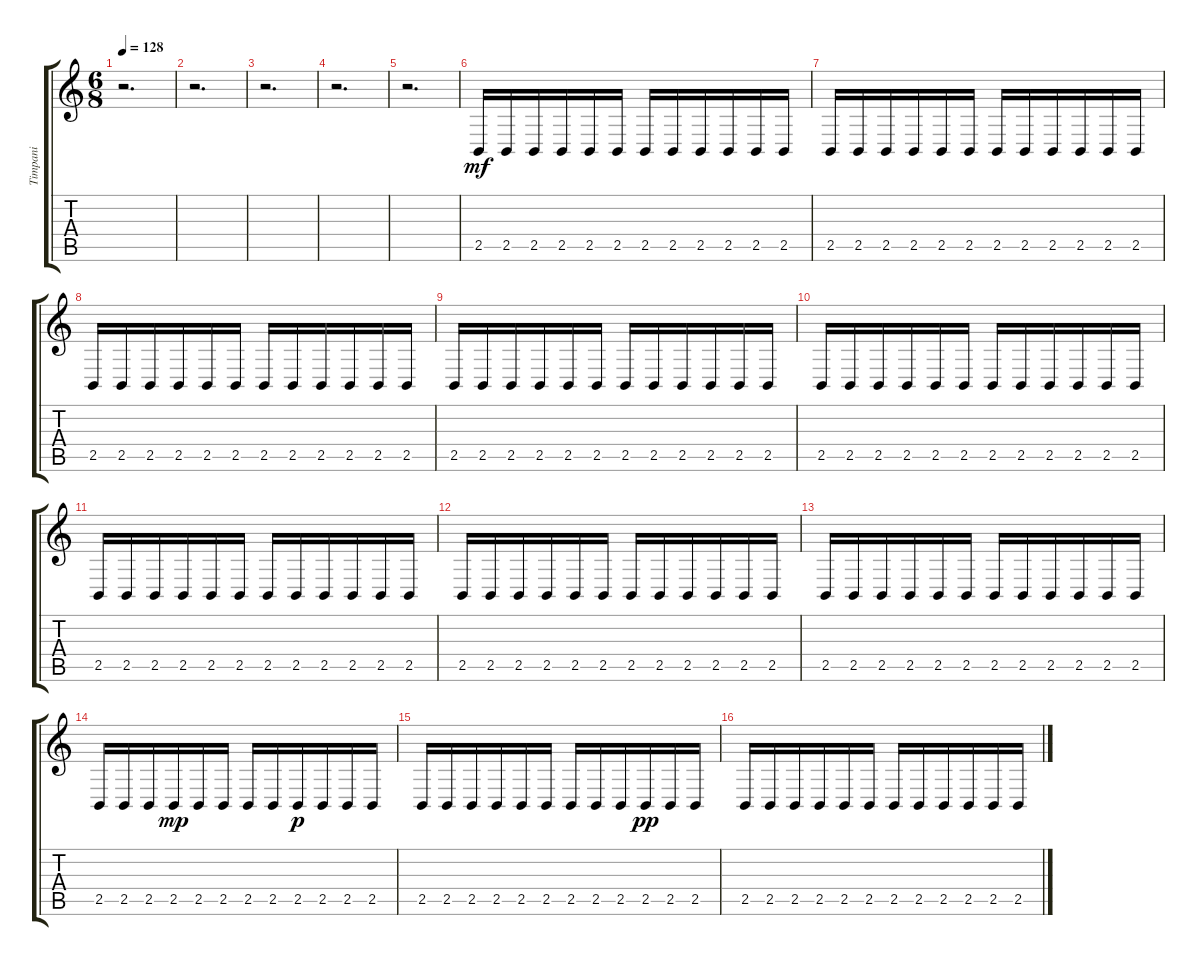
\track ("Timpani" "Timpani") {instrument pizzicatostrings}
\staff {score tabs}
\tuning (E4 B3 G3 D3 A2 E2) {hide}
\ts (6 8)
\tempo 128
\clef g2
\ks c
r.2{d dy mf} |
r.2{d} |
r.2{d} |
r.2{d} |
r.2{d} |
2.5.16 2.5.16 2.5.16 2.5.16 2.5.16 2.5.16 2.5.16 2.5.16 2.5.16 2.5.16 2.5.16 2.5.16 |
2.5.16 2.5.16 2.5.16 2.5.16 2.5.16 2.5.16 2.5.16 2.5.16 2.5.16 2.5.16 2.5.16 2.5.16 |
2.5.16 2.5.16 2.5.16 2.5.16 2.5.16 2.5.16 2.5.16 2.5.16 2.5.16 2.5.16 2.5.16 2.5.16 |
2.5.16 2.5.16 2.5.16 2.5.16 2.5.16 2.5.16 2.5.16 2.5.16 2.5.16 2.5.16 2.5.16 2.5.16 |
2.5.16 2.5.16 2.5.16 2.5.16 2.5.16 2.5.16 2.5.16 2.5.16 2.5.16 2.5.16 2.5.16 2.5.16 |
2.5.16 2.5.16 2.5.16 2.5.16 2.5.16 2.5.16 2.5.16 2.5.16 2.5.16 2.5.16 2.5.16 2.5.16 |
2.5.16 2.5.16 2.5.16 2.5.16 2.5.16 2.5.16 2.5.16 2.5.16 2.5.16 2.5.16 2.5.16 2.5.16 |
2.5.16 2.5.16 2.5.16 2.5.16 2.5.16 2.5.16 2.5.16 2.5.16 2.5.16 2.5.16 2.5.16 2.5.16 |
2.5.16 2.5.16 2.5.16 2.5.16{dy mp} 2.5.16 2.5.16 2.5.16 2.5.16 2.5.16{dy p} 2.5.16 2.5.16 2.5.16 |
2.5.16 2.5.16 2.5.16 2.5.16 2.5.16 2.5.16 2.5.16 2.5.16 2.5.16 2.5.16{dy pp} 2.5.16 2.5.16 |
2.5.16 2.5.16 2.5.16 2.5.16 2.5.16 2.5.16 2.5.16 2.5.16 2.5.16 2.5.16 2.5.16 2.5.16
